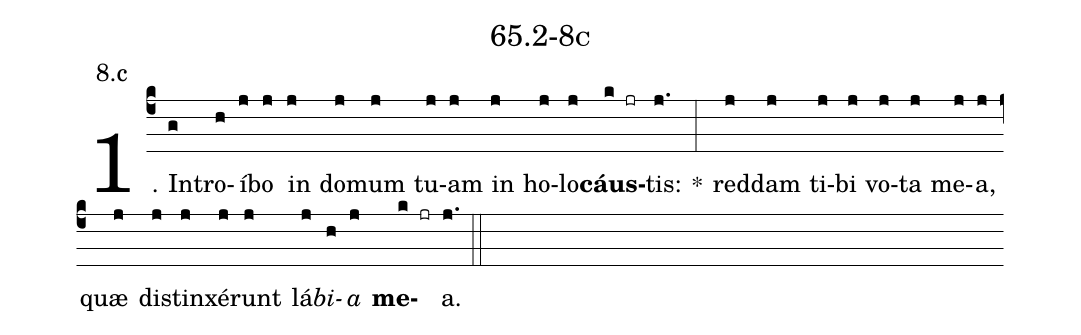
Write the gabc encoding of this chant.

name: 65.2-8c;
annotation: 8.c;
%%
(c4)1. In(g)tro(h)í(j)bo(j) in(j) do(j)mum(j) tu(j)am(j) in(j) ho(j)lo(j)<b>cáus</b>(k jr)tis:(j.) *(:) red(j)dam(j) ti(j)bi(j) vo(j)ta(j) me(j)a,(j) quæ(j) di(j)stin(j)xé(j)runt(j) lá(j)<i>bi</i>(h)<i>a</i>(j) <b>me</b>(k jr)a.(j.) (::)


%E(j) u(j) o(h) u(j) a(k) e.(j.) (::)
